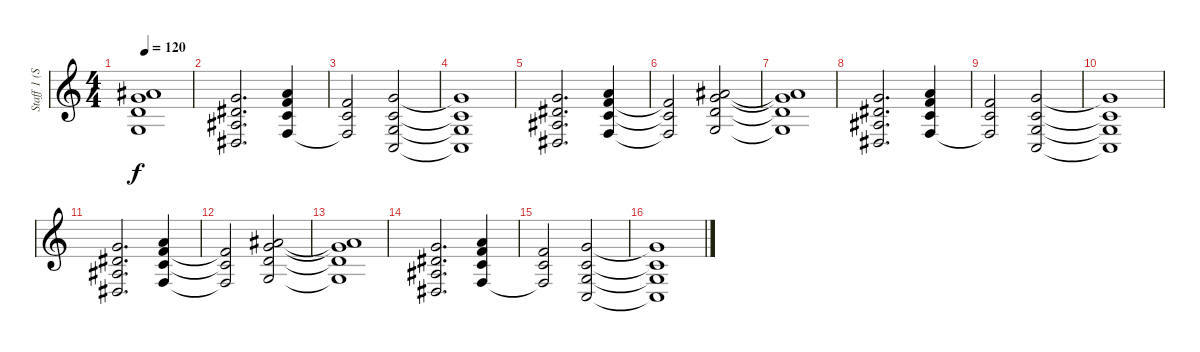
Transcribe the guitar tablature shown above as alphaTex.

\track ("Staff 1 (Staff 2)" "Staff 1 (S") {instrument harpsichord}
\staff {score}
\tuning (E4 B3 G3 D3 A2 E2 B1) {hide}
\ts (4 4)
\tempo 120
\clef g2
\ks c
(3.1{t} 3.2{t} 0.3{t} 20.4{t}).1{dy f} |
(3.1 4.2 3.3 1.4).2{d} (1.1 1.2 14.3 3.4).4 |
(1.1 1.2 3.4{t}).2 (3.1 1.2 0.3 3.5).2 |
(3.1{t} 1.2{t} 0.3{t} 3.5{t}).1 |
(3.1 4.2 3.3 1.4).2{d} (1.1 1.2 14.3 3.4).4 |
(1.1{t} 1.2{t} 3.4{t}).2 (3.1 3.2 0.3 20.4).2 |
(3.1{t} 3.2{t} 0.3{t} 20.4{t}).1 |
(3.1 4.2 3.3 1.4).2{d} (1.1 1.2 14.3 3.4).4 |
(1.1 1.2 3.4{t}).2 (3.1 1.2 0.3 3.5).2 |
(3.1{t} 1.2{t} 0.3{t} 3.5{t}).1 |
(3.1 4.2 3.3 1.4).2{d} (1.1 1.2 14.3 3.4).4 |
(1.1{t} 1.2{t} 3.4{t}).2 (3.1 3.2 0.3 20.4).2 |
(3.1{t} 3.2{t} 0.3{t} 20.4{t}).1 |
(3.1 4.2 3.3 1.4).2{d} (1.1 1.2 14.3 3.4).4 |
(1.1 1.2 3.4{t}).2 (3.1 1.2 0.3 3.5).2 |
(3.1{t} 1.2{t} 0.3{t} 3.5{t}).1
